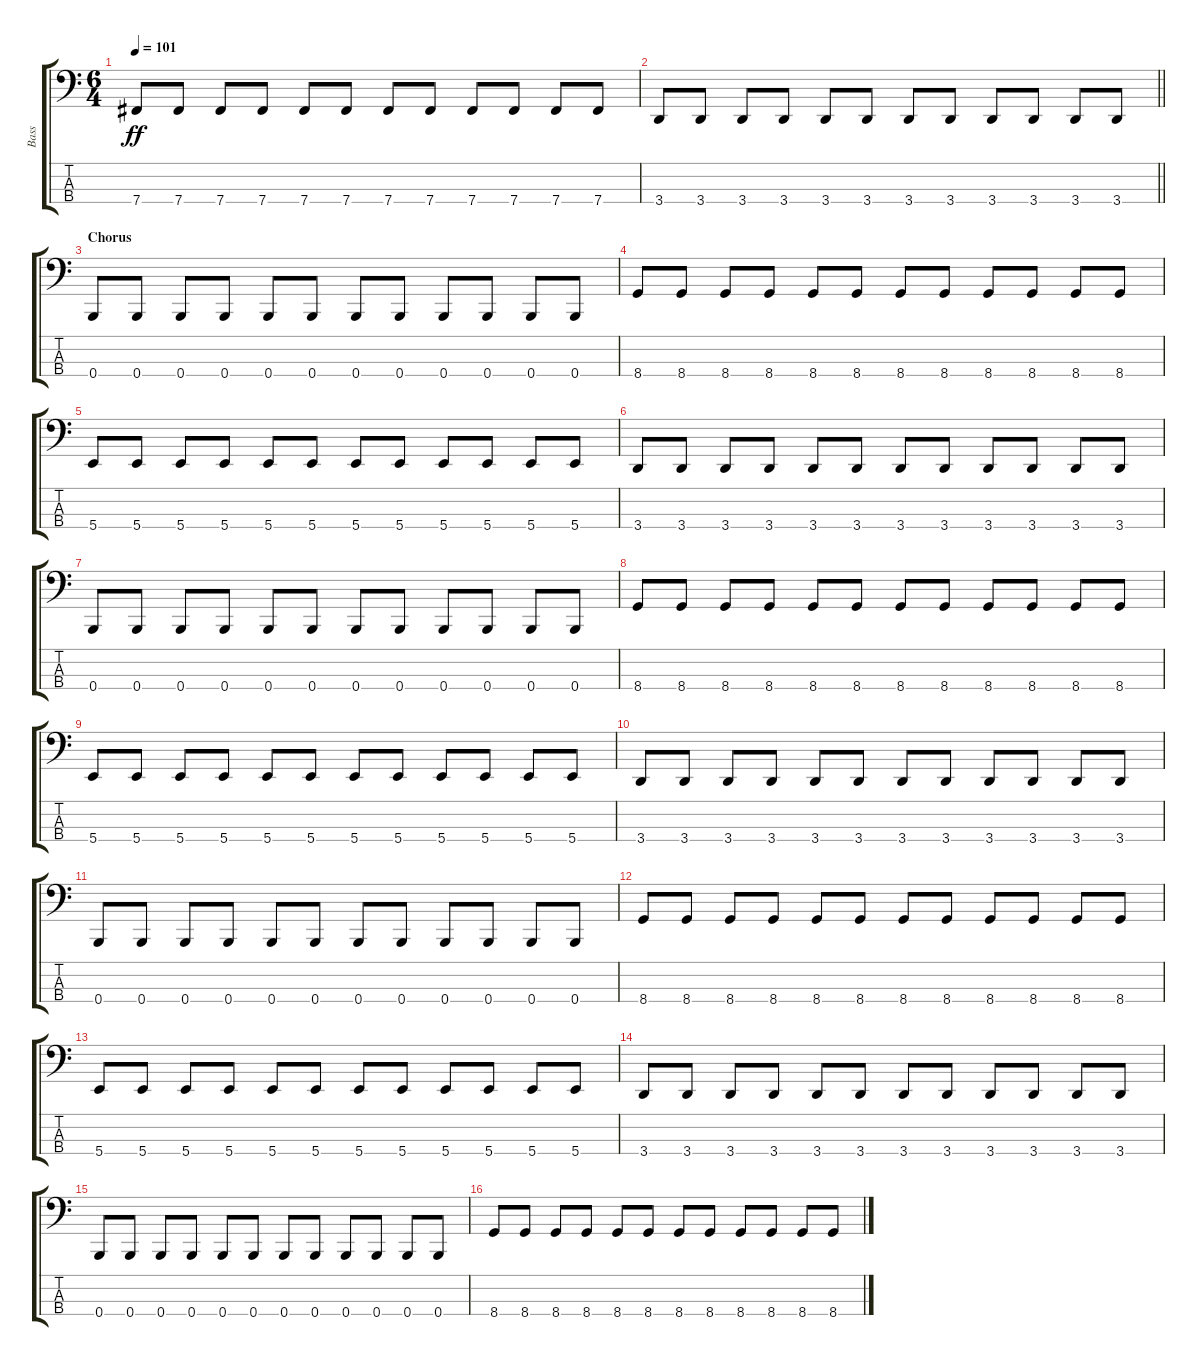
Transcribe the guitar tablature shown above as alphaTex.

\track ("Bass" "Bass") {instrument electricbasspick}
\staff {score tabs}
\tuning (E2 B1 Gb1 B0) {hide}
\ts (6 4)
\tempo 101
\clef f4
\ks c
7.4.8{dy ff} 7.4.8 7.4.8 7.4.8 7.4.8 7.4.8 7.4.8 7.4.8 7.4.8 7.4.8 7.4.8 7.4.8 |
\barLineRight lightlight
3.4.8 3.4.8 3.4.8 3.4.8 3.4.8 3.4.8 3.4.8 3.4.8 3.4.8 3.4.8 3.4.8 3.4.8 |
\section ("" "Chorus")
0.4.8 0.4.8 0.4.8 0.4.8 0.4.8 0.4.8 0.4.8 0.4.8 0.4.8 0.4.8 0.4.8 0.4.8 |
8.4.8 8.4.8 8.4.8 8.4.8 8.4.8 8.4.8 8.4.8 8.4.8 8.4.8 8.4.8 8.4.8 8.4.8 |
5.4.8 5.4.8 5.4.8 5.4.8 5.4.8 5.4.8 5.4.8 5.4.8 5.4.8 5.4.8 5.4.8 5.4.8 |
3.4.8 3.4.8 3.4.8 3.4.8 3.4.8 3.4.8 3.4.8 3.4.8 3.4.8 3.4.8 3.4.8 3.4.8 |
0.4.8 0.4.8 0.4.8 0.4.8 0.4.8 0.4.8 0.4.8 0.4.8 0.4.8 0.4.8 0.4.8 0.4.8 |
8.4.8 8.4.8 8.4.8 8.4.8 8.4.8 8.4.8 8.4.8 8.4.8 8.4.8 8.4.8 8.4.8 8.4.8 |
5.4.8 5.4.8 5.4.8 5.4.8 5.4.8 5.4.8 5.4.8 5.4.8 5.4.8 5.4.8 5.4.8 5.4.8 |
3.4.8 3.4.8 3.4.8 3.4.8 3.4.8 3.4.8 3.4.8 3.4.8 3.4.8 3.4.8 3.4.8 3.4.8 |
0.4.8 0.4.8 0.4.8 0.4.8 0.4.8 0.4.8 0.4.8 0.4.8 0.4.8 0.4.8 0.4.8 0.4.8 |
8.4.8 8.4.8 8.4.8 8.4.8 8.4.8 8.4.8 8.4.8 8.4.8 8.4.8 8.4.8 8.4.8 8.4.8 |
5.4.8 5.4.8 5.4.8 5.4.8 5.4.8 5.4.8 5.4.8 5.4.8 5.4.8 5.4.8 5.4.8 5.4.8 |
3.4.8 3.4.8 3.4.8 3.4.8 3.4.8 3.4.8 3.4.8 3.4.8 3.4.8 3.4.8 3.4.8 3.4.8 |
0.4.8 0.4.8 0.4.8 0.4.8 0.4.8 0.4.8 0.4.8 0.4.8 0.4.8 0.4.8 0.4.8 0.4.8 |
8.4.8 8.4.8 8.4.8 8.4.8 8.4.8 8.4.8 8.4.8 8.4.8 8.4.8 8.4.8 8.4.8 8.4.8
